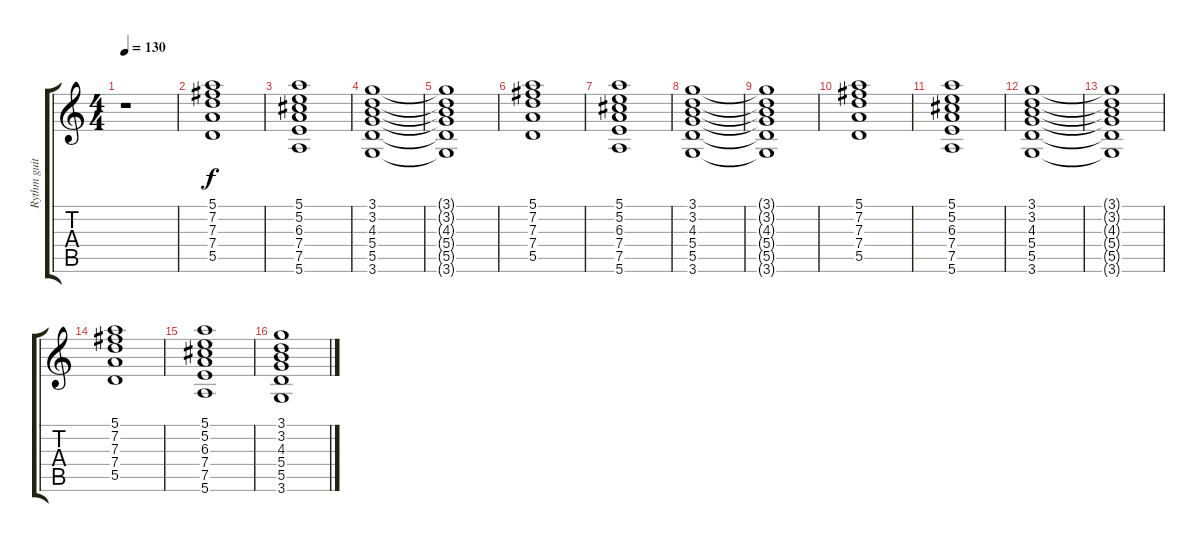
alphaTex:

\track ("Rythm guitar" "Rythm guit") {instrument overdrivenguitar}
\staff {score tabs}
\tuning (E4 B3 G3 D3 A2 E2) {hide}
\ts (4 4)
\tempo 130
\clef g2
\ks c
r.1{txt "" dy f instrument overdrivenguitar} |
(5.1 7.2 7.3 7.4 5.5).1 |
(5.1 5.2 6.3 7.4 7.5 5.6).1 |
(3.1 3.2 4.3 5.4 5.5 3.6).1 |
(3.1{t} 3.2{t} 4.3{t} 5.4{t} 5.5{t} 3.6{t}).1 |
(5.1 7.2 7.3 7.4 5.5).1 |
(5.1 5.2 6.3 7.4 7.5 5.6).1 |
(3.1 3.2 4.3 5.4 5.5 3.6).1 |
(3.1{t} 3.2{t} 4.3{t} 5.4{t} 5.5{t} 3.6{t}).1 |
(5.1 7.2 7.3 7.4 5.5).1 |
(5.1 5.2 6.3 7.4 7.5 5.6).1 |
(3.1 3.2 4.3 5.4 5.5 3.6).1 |
(3.1{t} 3.2{t} 4.3{t} 5.4{t} 5.5{t} 3.6{t}).1 |
(5.1 7.2 7.3 7.4 5.5).1 |
(5.1 5.2 6.3 7.4 7.5 5.6).1 |
(3.1 3.2 4.3 5.4 5.5 3.6).1
